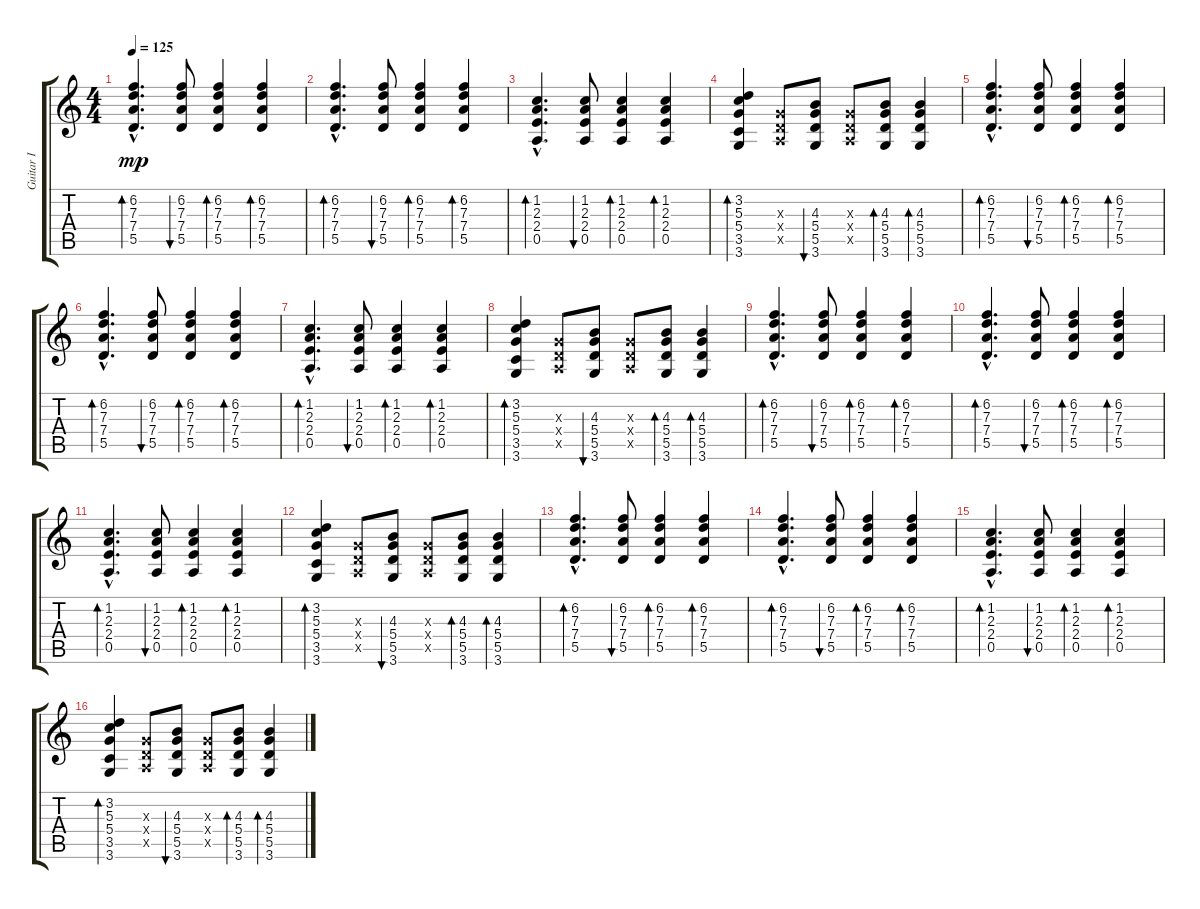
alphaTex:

\track ("Guitar I" "Guitar I") {instrument distortionguitar}
\staff {score tabs}
\tuning (E4 B3 G3 D3 A2 E2) {hide}
\ts (4 4)
\tempo 125
\clef g2
\ks c
(6.2{hac} 7.3{hac} 7.4{hac} 5.5{hac}).4{d bd 60 dy mp volume 10 instrument acousticguitarnylon} (6.2 7.3 7.4 5.5).8{bu 60} (6.2 7.3 7.4 5.5).4{bd 60} (6.2 7.3 7.4 5.5).4{bd 60} |
(6.2{hac} 7.3{hac} 7.4{hac} 5.5{hac}).4{d bd 60} (6.2 7.3 7.4 5.5).8{bu 60} (6.2 7.3 7.4 5.5).4{bd 60} (6.2 7.3 7.4 5.5).4{bd 60} |
(1.2{hac} 2.3{hac} 2.4{hac} 0.5{hac}).4{d bd 60} (1.2 2.3 2.4 0.5).8{bu 60} (1.2 2.3 2.4 0.5).4{bd 60} (1.2 2.3 2.4 0.5).4{bd 60} |
(3.2 5.3 5.4 3.5 3.6).4{bd 60} (0.3{x} 0.4{x} 0.5{x}).8 (4.3 5.4 5.5 3.6).8{bu 60} (0.3{x} 0.4{x} 0.5{x}).8 (4.3 5.4 5.5 3.6).8{bd 60} (4.3 5.4 5.5 3.6).4{bd 60} |
(6.2{hac} 7.3{hac} 7.4{hac} 5.5{hac}).4{d bd 60 volume 10 instrument acousticguitarnylon} (6.2 7.3 7.4 5.5).8{bu 60} (6.2 7.3 7.4 5.5).4{bd 60} (6.2 7.3 7.4 5.5).4{bd 60} |
(6.2{hac} 7.3{hac} 7.4{hac} 5.5{hac}).4{d bd 60} (6.2 7.3 7.4 5.5).8{bu 60} (6.2 7.3 7.4 5.5).4{bd 60} (6.2 7.3 7.4 5.5).4{bd 60} |
(1.2{hac} 2.3{hac} 2.4{hac} 0.5{hac}).4{d bd 60} (1.2 2.3 2.4 0.5).8{bu 60} (1.2 2.3 2.4 0.5).4{bd 60} (1.2 2.3 2.4 0.5).4{bd 60} |
(3.2 5.3 5.4 3.5 3.6).4{bd 60} (0.3{x} 0.4{x} 0.5{x}).8 (4.3 5.4 5.5 3.6).8{bu 60} (0.3{x} 0.4{x} 0.5{x}).8 (4.3 5.4 5.5 3.6).8{bd 60} (4.3 5.4 5.5 3.6).4{bd 60} |
(6.2{hac} 7.3{hac} 7.4{hac} 5.5{hac}).4{d bd 60 volume 10 instrument acousticguitarnylon} (6.2 7.3 7.4 5.5).8{bu 60} (6.2 7.3 7.4 5.5).4{bd 60} (6.2 7.3 7.4 5.5).4{bd 60} |
(6.2{hac} 7.3{hac} 7.4{hac} 5.5{hac}).4{d bd 60} (6.2 7.3 7.4 5.5).8{bu 60} (6.2 7.3 7.4 5.5).4{bd 60} (6.2 7.3 7.4 5.5).4{bd 60} |
(1.2{hac} 2.3{hac} 2.4{hac} 0.5{hac}).4{d bd 60} (1.2 2.3 2.4 0.5).8{bu 60} (1.2 2.3 2.4 0.5).4{bd 60} (1.2 2.3 2.4 0.5).4{bd 60} |
(3.2 5.3 5.4 3.5 3.6).4{bd 60} (0.3{x} 0.4{x} 0.5{x}).8 (4.3 5.4 5.5 3.6).8{bu 60} (0.3{x} 0.4{x} 0.5{x}).8 (4.3 5.4 5.5 3.6).8{bd 60} (4.3 5.4 5.5 3.6).4{bd 60} |
(6.2{hac} 7.3{hac} 7.4{hac} 5.5{hac}).4{d bd 60 volume 10 instrument acousticguitarnylon} (6.2 7.3 7.4 5.5).8{bu 60} (6.2 7.3 7.4 5.5).4{bd 60} (6.2 7.3 7.4 5.5).4{bd 60} |
(6.2{hac} 7.3{hac} 7.4{hac} 5.5{hac}).4{d bd 60} (6.2 7.3 7.4 5.5).8{bu 60} (6.2 7.3 7.4 5.5).4{bd 60} (6.2 7.3 7.4 5.5).4{bd 60} |
(1.2{hac} 2.3{hac} 2.4{hac} 0.5{hac}).4{d bd 60} (1.2 2.3 2.4 0.5).8{bu 60} (1.2 2.3 2.4 0.5).4{bd 60} (1.2 2.3 2.4 0.5).4{bd 60} |
(3.2 5.3 5.4 3.5 3.6).4{bd 60} (0.3{x} 0.4{x} 0.5{x}).8 (4.3 5.4 5.5 3.6).8{bu 60} (0.3{x} 0.4{x} 0.5{x}).8 (4.3 5.4 5.5 3.6).8{bd 60} (4.3 5.4 5.5 3.6).4{bd 60}
